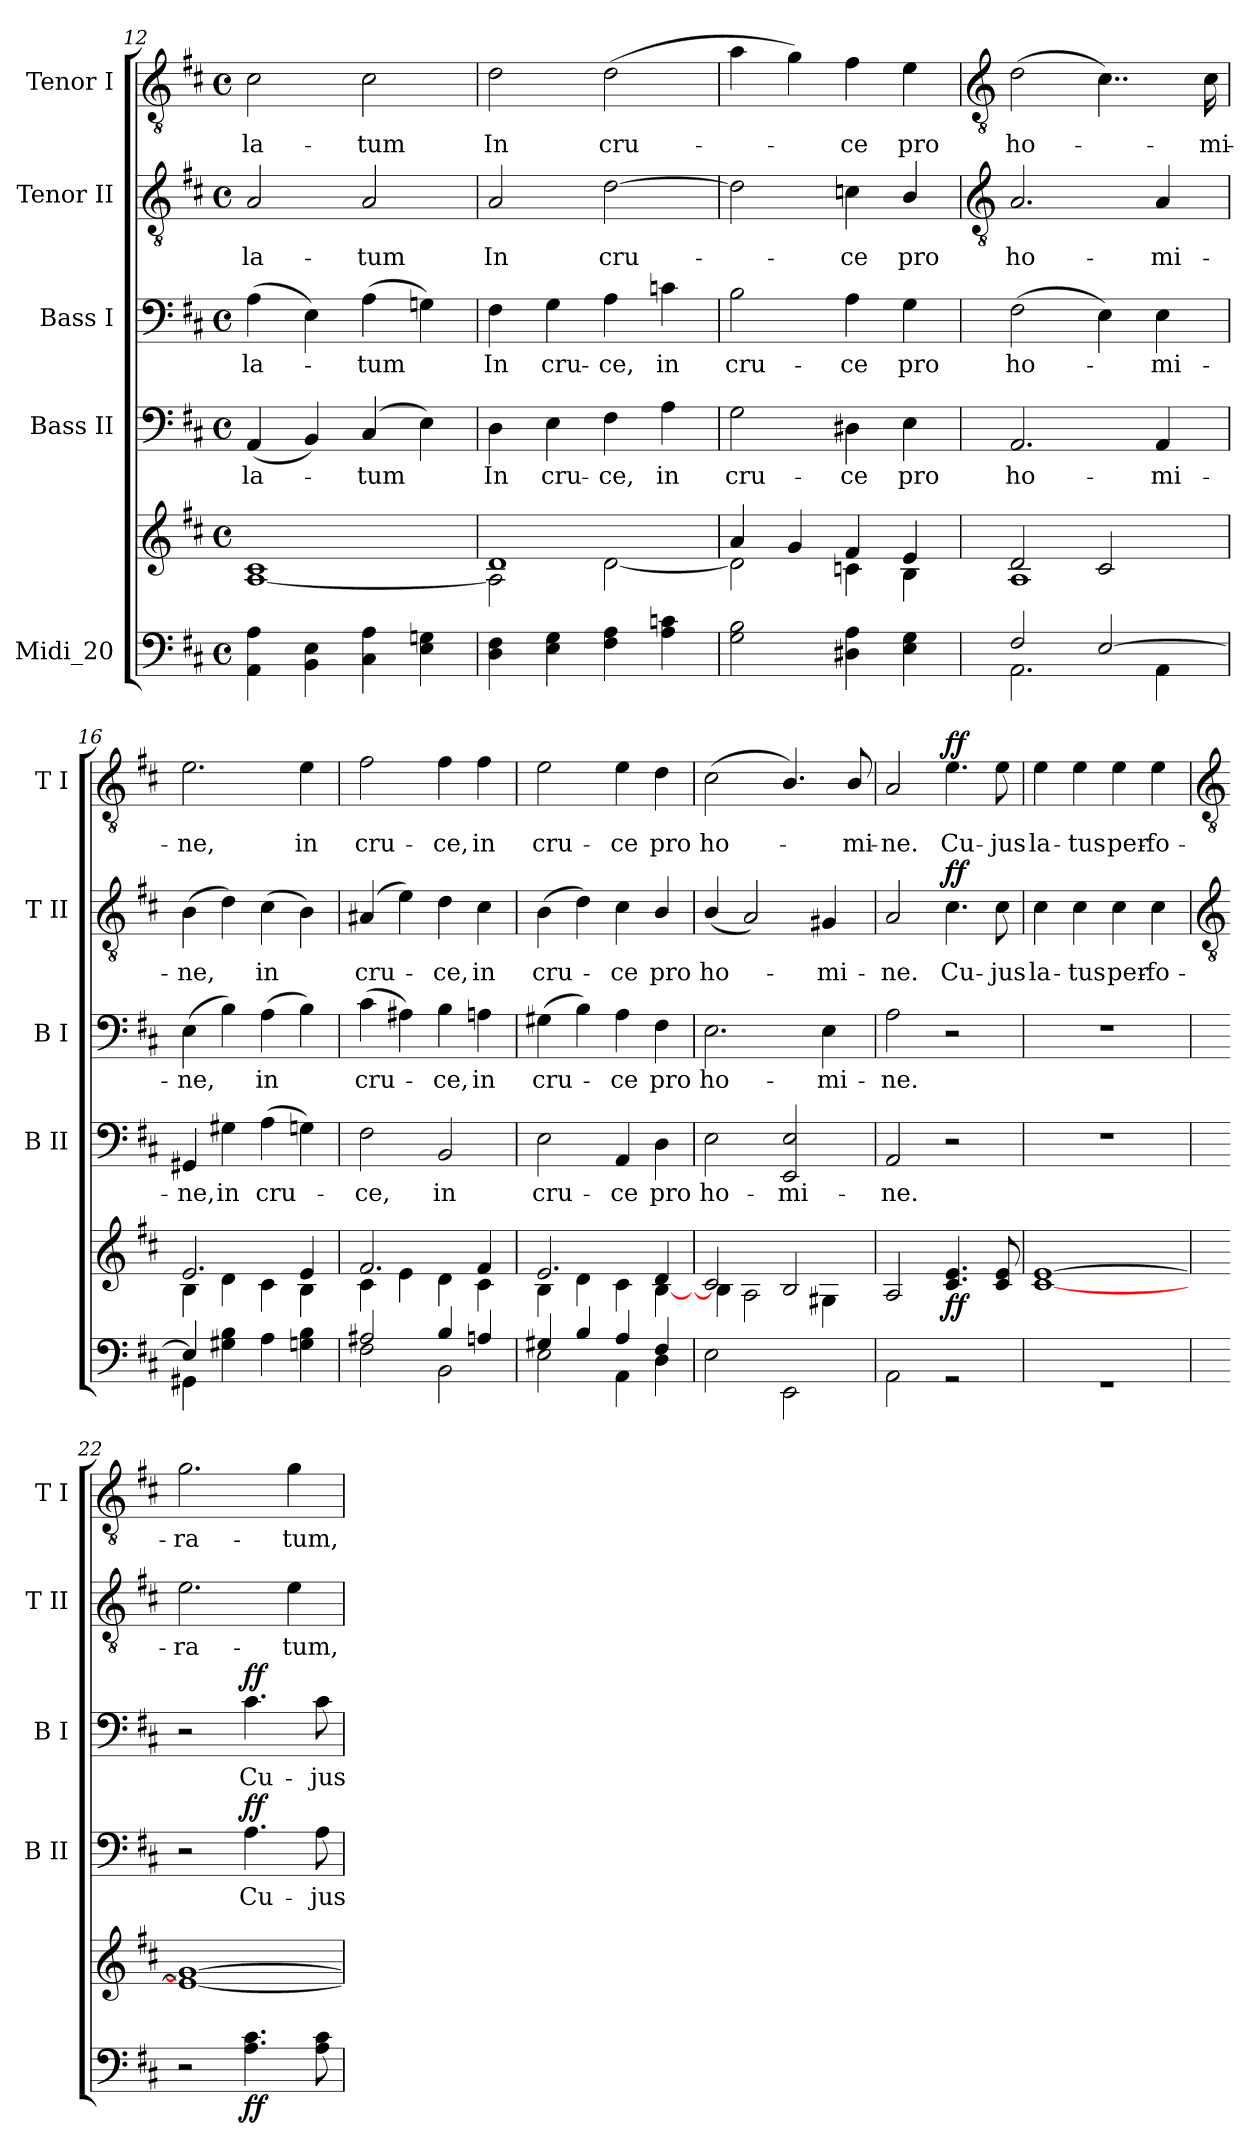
**kern	**kern	**dynam	**kern	**text	**dynam	**kern	**text	**dynam	**kern	**text	**dynam	**kern	**text	**dynam
*part5	*part5	*part5	*part4	*part4	*part4	*part3	*part3	*part3	*part2	*part2	*part2	*part1	*part1	*part1
*staff6	*staff5	*staff5/6	*staff4	*staff4	*staff4	*staff3	*staff3	*staff3	*staff2	*staff2	*staff2	*staff1	*staff1	*staff1
*I"Midi_20	*	*	*I"Bass II	*	*	*I"Bass I	*	*	*I"Tenor II	*	*	*I"Tenor I	*	*
*	*	*	*I'B II	*	*	*I'B I	*	*	*I'T II	*	*	*I'T I	*	*
*clefF4	*clefG2	*	*clefF4	*	*	*clefF4	*	*	*clefGv2	*	*	*clefGv2	*	*
*k[f#c#]	*k[f#c#]	*	*k[f#c#]	*	*	*k[f#c#]	*	*	*k[f#c#]	*	*	*k[f#c#]	*	*
*D:	*D:	*	*D:	*	*	*D:	*	*	*D:	*	*	*D:	*	*
*M4/4	*M4/4	*	*M4/4	*	*	*M4/4	*	*	*M4/4	*	*	*M4/4	*	*
*met(c)	*met(c)	*	*met(c)	*	*	*met(c)	*	*	*met(c)	*	*	*met(c)	*	*
=12	=12	=12	=12	=12	=12	=12	=12	=12	=12	=12	=12	=12	=12	=12
*^	*^	*	*	*	*	*	*	*	*	*	*	*	*	*
!	!	!	!	!	!	!LO:LY:b	!	!	!LO:LY:b	!	!	!LO:LY:b	!	!	!LO:LY:b	!
1ryy	4AA\ 4A\	1c#	[1A\	.	(<4AA	-la-	.	(4A	la-	.	2A	la-	.	2c#	la-	.
.	4BB\ 4E\	.	.	.	4BB)	.	.	4E)	.	.	.	.	.	.	.	.
!	!	!	!	!	!	!LO:LY:b	!	!	!LO:LY:b	!	!	!LO:LY:b	!	!	!LO:LY:b	!
.	4C#\ 4A\	.	.	.	(<4C#	tum	.	(>4A	tum	.	2A	-tum	.	2c#	-tum	.
.	4E\ 4Gn\	.	.	.	4E)	.	.	4Gn)	.	.	.	.	.	.	.	.
=13	=13	=13	=13	=13	=13	=13	=13	=13	=13	=13	=13	=13	=13	=13	=13	=13
!	!	!	!	!	!	!LO:LY:b	!	!	!LO:LY:b	!	!	!LO:LY:b	!	!	!LO:LY:b	!
1ryy	4D\ 4F#\	1d	2A\]	.	4D	In	.	4F#	In	.	2A	In	.	2d	In	.
!	!	!	!	!	!	!LO:LY:b	!	!	!LO:LY:b	!	!	!	!	!	!	!
.	4E\ 4G\	.	.	.	4E	cru-	.	4G	cru-	.	.	.	.	.	.	.
!	!	!	!	!	!	!LO:LY:b	!	!	!LO:LY:b	!	!	!LO:LY:b	!	!	!LO:LY:b	!
.	4F#\ 4A\	.	[2d\	.	4F#	-ce,	.	4A	-ce,	.	[2d	cru-	.	(>2d	cru-	.
!	!	!	!	!	!	!LO:LY:b	!	!	!LO:LY:b	!	!	!	!	!	!	!
.	4A\ 4cn\	.	.	.	4A	in	.	4cn	in	.	.	.	.	.	.	.
=14	=14	=14	=14	=14	=14	=14	=14	=14	=14	=14	=14	=14	=14	=14	=14	=14
!	!	!	!	!	!	!LO:LY:b	!	!	!LO:LY:b	!	!	!	!	!	!	!
1ryy	2G\ 2B\	4a	2d\]	.	2G	cru-	.	2B	cru-	.	2d]	.	.	4a	.	.
.	.	4g	.	.	.	.	.	.	.	.	.	.	.	4g)	.	.
!	!	!	!	!	!	!LO:LY:b	!	!	!LO:LY:b	!	!	!LO:LY:b	!	!	!LO:LY:b	!
.	4D#X\ 4A\	4f#	4cn\	.	4D#X	-ce	.	4A	-ce	.	4cn	ce	.	4f#	ce	.
!	!	!	!	!	!	!LO:LY:b	!	!	!LO:LY:b	!	!	!LO:LY:b	!	!	!LO:LY:b	!
.	4E\ 4G\	4e	4B\	.	4E	pro	.	4G	pro	.	4B/	pro	.	4e	pro	.
!!LO:LB:g=z
=15	=15	=15	=15	=15	=15	=15	=15	=15	=15	=15	=15	=15	=15	=15	=15	=15
*	*	*	*	*	*	*	*	*	*	*	*clefGv2	*	*	*clefGv2	*	*
!	!	!	!	!	!	!LO:LY:b	!	!	!LO:LY:b	!	!	!LO:LY:b	!	!	!LO:LY:b	!
2F#/	2.AA\	2d	1A\	.	2.AA	ho-	.	(>2F#	ho-	.	2.A	ho-	.	(>2d	ho-	.
[2E/	.	2c#	.	.	.	.	.	4E)	.	.	.	.	.	4..c#)	.	.
!	!	!	!	!	!	!LO:LY:b	!	!	!LO:LY:b	!	!	!LO:LY:b	!	!	!	!
.	4AA\	.	.	.	4AA	-mi-	.	4E	mi-	.	4A	-mi-	.	.	.	.
!	!	!	!	!	!	!	!	!	!	!	!	!	!	!	!LO:LY:b	!
.	.	.	.	.	.	.	.	.	.	.	.	.	.	16c#	mi-	.
=16	=16	=16	=16	=16	=16	=16	=16	=16	=16	=16	=16	=16	=16	=16	=16	=16
!	!	!	!	!	!	!LO:LY:b	!	!	!LO:LY:b	!	!	!LO:LY:b	!	!	!LO:LY:b	!
4E/]	4GG#X\	2.e	4B\	.	4GG#X	-ne,	.	(>4E	-ne,	.	(>4B	-ne,	.	2.e	-ne,	.
!	!	!	!	!	!	!LO:LY:b	!	!	!	!	!	!	!	!	!	!
2.ryy	4G#X\ 4B\	.	4d\	.	4G#X	in	.	4B)	.	.	4d)	.	.	.	.	.
!	!	!	!	!	!	!LO:LY:b	!	!	!LO:LY:b	!	!	!LO:LY:b	!	!	!	!
.	4A\	.	4c#\	.	(>4A	cru-	.	(>4A	in	.	(>4c#	in	.	.	.	.
!	!	!	!	!	!	!	!	!	!	!	!	!	!	!	!LO:LY:b	!
.	4Gn\ 4B\	4e	4B\	.	4Gn)	.	.	4B)	.	.	4B)	.	.	4e	in	.
=17	=17	=17	=17	=17	=17	=17	=17	=17	=17	=17	=17	=17	=17	=17	=17	=17
!	!	!	!	!	!	!LO:LY:b	!	!	!LO:LY:b	!	!	!LO:LY:b	!	!	!LO:LY:b	!
2A#X/	2F#\	2.f#	4c#\	.	2F#	ce,	.	(>4c#	cru-	.	(4A#X	cru-	.	2f#	cru-	.
.	.	.	4e\	.	.	.	.	4A#X)	.	.	4e)	.	.	.	.	.
!	!	!	!	!	!	!LO:LY:b	!	!	!LO:LY:b	!	!	!LO:LY:b	!	!	!LO:LY:b	!
4B/	2BB\	.	4d\	.	2BB	in	.	4B	ce,	.	4d	ce,	.	4f#	-ce,	.
!	!	!	!	!	!	!	!	!	!LO:LY:b	!	!	!LO:LY:b	!	!	!LO:LY:b	!
4An/	.	4f#	4c#\	.	.	.	.	4An	in	.	4c#	in	.	4f#	in	.
=18	=18	=18	=18	=18	=18	=18	=18	=18	=18	=18	=18	=18	=18	=18	=18	=18
!	!	!	!	!	!	!LO:LY:b	!	!	!LO:LY:b	!	!	!LO:LY:b	!	!	!LO:LY:b	!
4G#X/	2E\	2.e	4B\	.	2E	cru-	.	(>4G#X	cru-	.	(>4B	cru-	.	2e	cru-	.
4B/	.	.	4d\	.	.	.	.	4B)	.	.	4d)	.	.	.	.	.
!	!	!	!	!	!	!LO:LY:b	!	!	!LO:LY:b	!	!	!LO:LY:b	!	!	!LO:LY:b	!
4A/	4AA\	.	4c#\	.	4AA	-ce	.	4A	ce	.	4c#	ce	.	4e	-ce	.
!	!	!	!	!	!	!LO:LY:b	!	!	!LO:LY:b	!	!	!LO:LY:b	!	!	!LO:LY:b	!
4F#/	4D\	4d	[4B\	.	4D	pro	.	4F#	pro	.	4B/	pro	.	4d	pro	.
=19	=19	=19	=19	=19	=19	=19	=19	=19	=19	=19	=19	=19	=19	=19	=19	=19
!	!	!	!	!	!	!LO:LY:b	!	!	!LO:LY:b	!	!	!LO:LY:b	!	!	!LO:LY:b	!
1ryy	2E\	2c#]	4B\	.	2E	ho-	.	2.E	ho-	.	(<4B/	ho-	.	(<2c#	ho-	.
.	.	.	2A\	.	.	.	.	.	.	.	2A)	.	.	.	.	.
!	!	!	!	!	!	!LO:LY:b	!	!	!	!	!	!	!	!	!	!
.	2EE\	2B	.	.	2EE 2E	-mi-	.	.	.	.	.	.	.	4.B/)	.	.
!	!	!	!	!	!	!	!	!	!LO:LY:b	!	!	!LO:LY:b	!	!	!	!
.	.	.	4G#X\	.	.	.	.	4E	-mi-	.	4G#X	mi-	.	.	.	.
!	!	!	!	!	!	!	!	!	!	!	!	!	!	!	!LO:LY:b	!
.	.	.	.	.	.	.	.	.	.	.	.	.	.	8B/	mi-	.
=20	=20	=20	=20	=20	=20	=20	=20	=20	=20	=20	=20	=20	=20	=20	=20	=20
!	!	!	!	!	!	!LO:LY:b	!	!	!LO:LY:b	!	!	!LO:LY:b	!	!	!LO:LY:b	!
1ryy	2AA\	2A	2ryy	.	2AA	-ne.	.	2A	-ne.	.	2A	-ne.	.	2A	-ne.	.
!	!	!	!	!LO:DY:b	!	!	!	!	!	!	!	!LO:LY:b	!LO:DY:b	!	!LO:LY:b	!LO:DY:b
.	2r	4.c# 4.e	2ryy	ff	2r	.	.	2r	.	.	4.c#	Cu-	ff	4.e	Cu-	ff
!	!	!	!	!	!	!	!	!	!	!	!	!LO:LY:b	!	!	!LO:LY:b	!
.	.	8c# 8e	.	.	.	.	.	.	.	.	8c#	-jus	.	8e	-jus	.
=21	=21	=21	=21	=21	=21	=21	=21	=21	=21	=21	=21	=21	=21	=21	=21	=21
!	!	!	!	!	!	!	!	!	!	!	!	!LO:LY:b	!	!	!LO:LY:b	!
1ryy	1r	[1c# [1e	2ryy	.	1r	.	.	1r	.	.	4c#	la-	.	4e	la-	.
!	!	!	!	!	!	!	!	!	!	!	!	!LO:LY:b	!	!	!LO:LY:b	!
.	.	.	.	.	.	.	.	.	.	.	4c#	-tus	.	4e	-tus	.
!	!	!	!	!	!	!	!	!	!	!	!	!LO:LY:b	!	!	!LO:LY:b	!
.	.	.	2ryy	.	.	.	.	.	.	.	4c#	per-	.	4e	per-	.
!	!	!	!	!	!	!	!	!	!	!	!	!LO:LY:b	!	!	!LO:LY:b	!
.	.	.	.	.	.	.	.	.	.	.	4c#	-fo-	.	4e	-fo-	.
*v	*v	*	*	*	*	*	*	*	*	*	*	*	*	*	*	*
*	*v	*v	*	*	*	*	*	*	*	*	*	*	*	*	*
!!LO:LB:g=z
=22	=22	=22	=22	=22	=22	=22	=22	=22	=22	=22	=22	=22	=22	=22
*	*	*	*	*	*	*	*	*	*clefGv2	*	*	*clefGv2	*	*
!	!	!	!	!	!	!	!	!	!	!LO:LY:b	!	!	!LO:LY:b	!
2r	1e_ 1g_	.	2r	.	.	2r	.	.	2.e	-ra-	.	2.g	-ra-	.
!	!	!LO:DY:b=2	!	!LO:LY:b	!LO:DY:b	!	!LO:LY:b	!LO:DY:b	!	!	!	!	!	!
4.A 4.c#	.	ff	4.A	Cu-	ff	4.c#	Cu-	ff	.	.	.	.	.	.
!	!	!	!	!	!	!	!	!	!	!LO:LY:b	!	!	!LO:LY:b	!
.	.	.	.	.	.	.	.	.	4e	-tum,	.	4g	-tum,	.
!	!	!	!	!LO:LY:b	!	!	!LO:LY:b	!	!	!	!	!	!	!
8A 8c#	.	.	8A	-jus	.	8c#	-jus	.	.	.	.	.	.	.
=	=	=	=	=	=	=	=	=	=	=	=	=	=	=
*-	*-	*-	*-	*-	*-	*-	*-	*-	*-	*-	*-	*-	*-	*-
